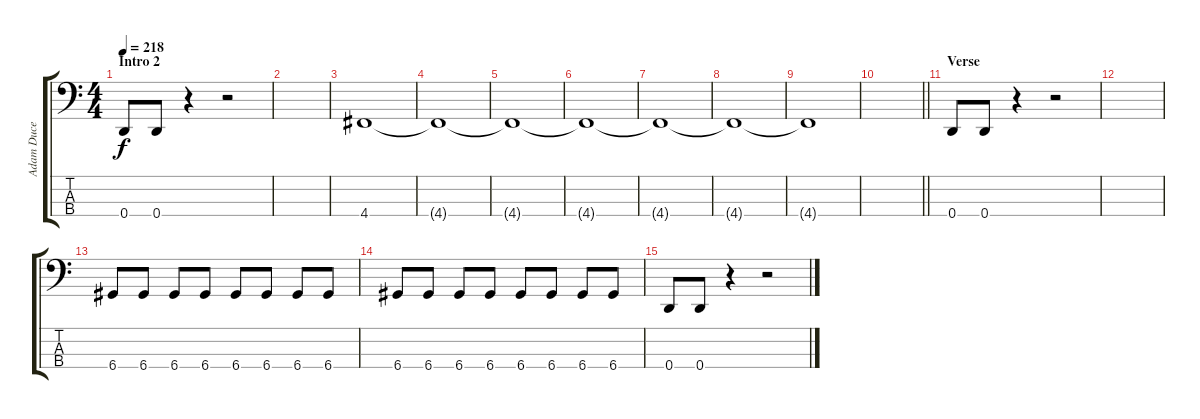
\track ("Adam Duce" "Adam Duce") {instrument electricbasspick}
\staff {score tabs}
\tuning (F2 C2 G1 D1) {hide}
\ts (4 4)
\section ("" "Intro 2")
\tempo 218
\clef f4
\ks c
0.4.8{dy f} 0.4.8 r.4 r.2 |
|
4.4.1 |
4.4{t}.1 |
4.4{t}.1 |
4.4{t}.1 |
4.4{t}.1 |
4.4{t}.1 |
4.4{t}.1 |
\barLineRight lightlight
|
\section ("" "Verse")
0.4.8 0.4.8 r.4 r.2 |
|
6.4.8 6.4.8 6.4.8 6.4.8 6.4.8 6.4.8 6.4.8 6.4.8 |
6.4.8 6.4.8 6.4.8 6.4.8 6.4.8 6.4.8 6.4.8 6.4.8 |
0.4.8 0.4.8 r.4 r.2
